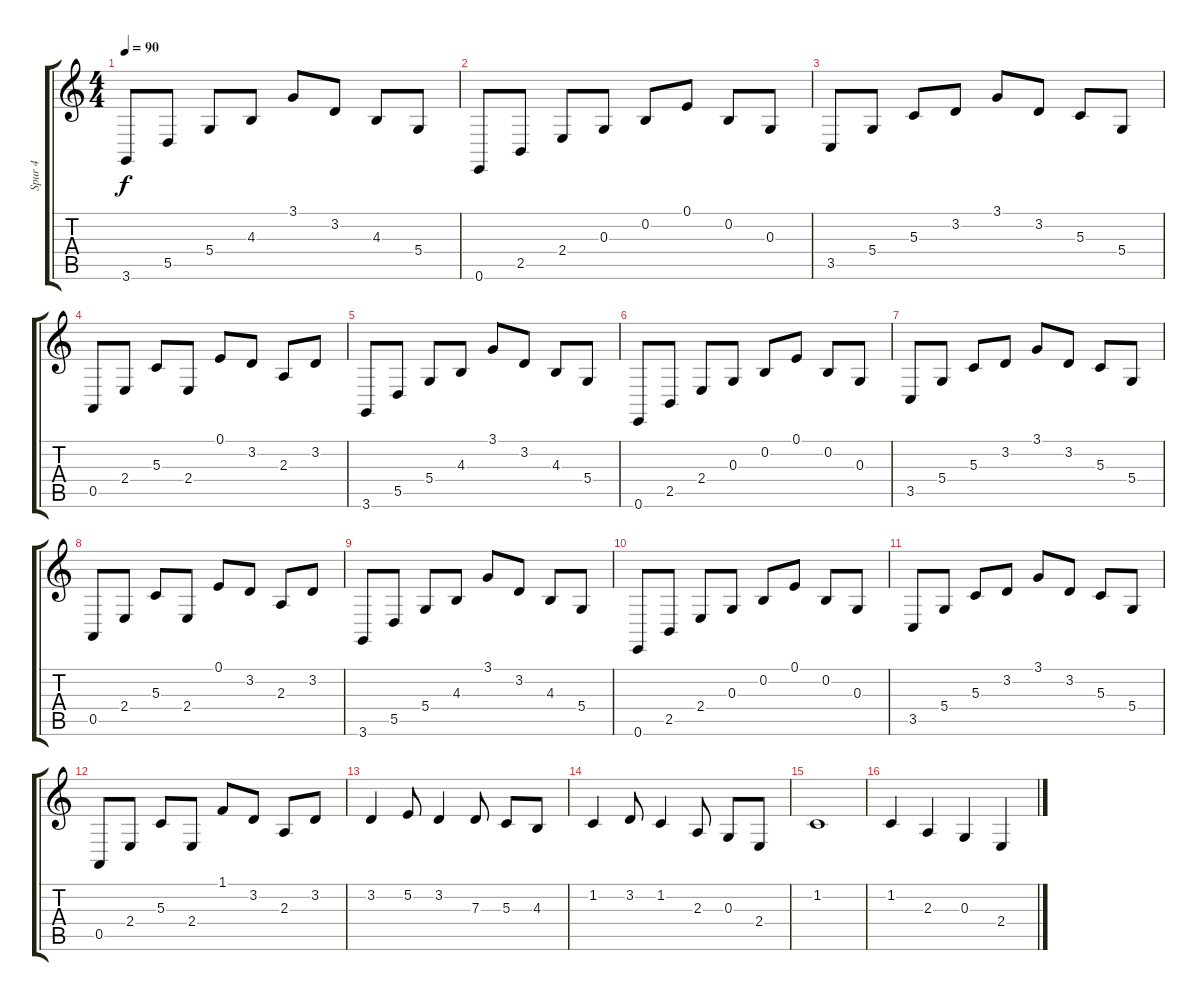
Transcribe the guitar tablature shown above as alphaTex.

\track ("Spur 4" "Spur 4") {instrument acousticgrandpiano}
\staff {score tabs}
\tuning (E4 B3 G3 D3 A2 E2) {hide}
\ts (4 4)
\tempo 90
\clef g2
\ks c
3.6.8{dy f instrument brightacousticpiano} 5.5.8 5.4.8 4.3.8 3.1.8 3.2.8 4.3.8 5.4.8 |
0.6.8 2.5.8 2.4.8 0.3.8 0.2.8 0.1.8 0.2.8 0.3.8 |
3.5.8 5.4.8 5.3.8 3.2.8 3.1.8 3.2.8 5.3.8 5.4.8 |
0.5.8 2.4.8 5.3.8 2.4.8 0.1.8 3.2.8 2.3.8 3.2.8 |
3.6.8{instrument brightacousticpiano} 5.5.8 5.4.8 4.3.8 3.1.8 3.2.8 4.3.8 5.4.8 |
0.6.8 2.5.8 2.4.8 0.3.8 0.2.8 0.1.8 0.2.8 0.3.8 |
3.5.8 5.4.8 5.3.8 3.2.8 3.1.8 3.2.8 5.3.8 5.4.8 |
0.5.8 2.4.8 5.3.8 2.4.8 0.1.8 3.2.8 2.3.8 3.2.8 |
3.6.8{instrument brightacousticpiano} 5.5.8 5.4.8 4.3.8 3.1.8 3.2.8 4.3.8 5.4.8 |
0.6.8 2.5.8 2.4.8 0.3.8 0.2.8 0.1.8 0.2.8 0.3.8 |
3.5.8 5.4.8 5.3.8 3.2.8 3.1.8 3.2.8 5.3.8 5.4.8 |
0.5.8 2.4.8 5.3.8 2.4.8 1.1.8 3.2.8 2.3.8 3.2.8 |
3.2.4 5.2.8 3.2.4 7.3.8 5.3.8 4.3.8 |
1.2.4 3.2.8 1.2.4 2.3.8 0.3.8 2.4.8 |
1.2.1 |
1.2.4 2.3.4 0.3.4 2.4.4
